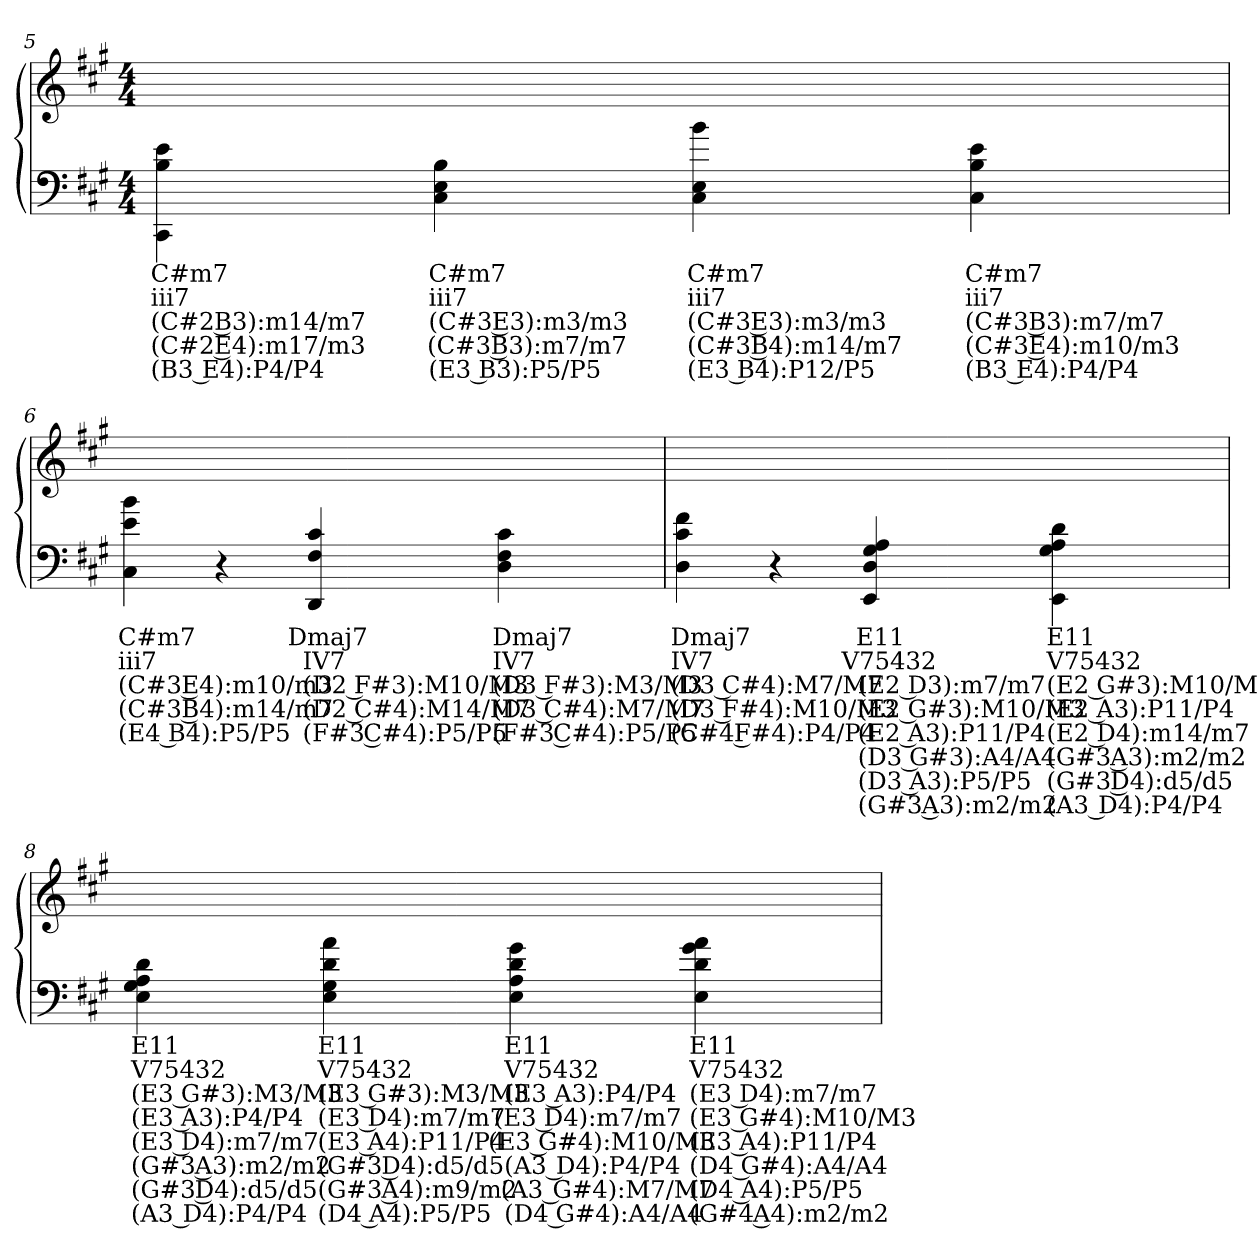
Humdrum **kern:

**kern	**text	**text	**text	**text	**text	**text	**text	**text	**kern
*part2	*part2	*part2	*part2	*part2	*part2	*part2	*part2	*part2	*part1
*staff2	*staff2	*staff2	*staff2	*staff2	*staff2	*staff2	*staff2	*staff2	*staff1
*clefF4	*	*	*	*	*	*	*	*	*clefG2
*k[f#c#g#]	*	*	*	*	*	*	*	*	*k[f#c#g#]
*A:	*	*	*	*	*	*	*	*	*A:
*M4/4	*	*	*	*	*	*	*	*	*M4/4
=5	=5	=5	=5	=5	=5	=5	=5	=5	=5
4CC# 4B 4e	C#m7	iii7	(C#2 B3):m14/m7	(C#2 E4):m17/m3	(B3 E4):P4/P4	.	.	.	1ryy
4C# 4E 4B	C#m7	iii7	(C#3 E3):m3/m3	(C#3 B3):m7/m7	(E3 B3):P5/P5	.	.	.	.
4C# 4E 4b	C#m7	iii7	(C#3 E3):m3/m3	(C#3 B4):m14/m7	(E3 B4):P12/P5	.	.	.	.
4C# 4B 4e	C#m7	iii7	(C#3 B3):m7/m7	(C#3 E4):m10/m3	(B3 E4):P4/P4	.	.	.	.
=6	=6	=6	=6	=6	=6	=6	=6	=6	=6
4C# 4e 4b	C#m7	iii7	(C#3 E4):m10/m3	(C#3 B4):m14/m7	(E4 B4):P5/P5	.	.	.	1ryy
4r	.	.	.	.	.	.	.	.	.
4DD 4F# 4c#	Dmaj7	IV7	(D2 F#3):M10/M3	(D2 C#4):M14/M7	(F#3 C#4):P5/P5	.	.	.	.
4D 4F# 4c#	Dmaj7	IV7	(D3 F#3):M3/M3	(D3 C#4):M7/M7	(F#3 C#4):P5/P5	.	.	.	.
=7	=7	=7	=7	=7	=7	=7	=7	=7	=7
4D 4c# 4f#	Dmaj7	IV7	(D3 C#4):M7/M7	(D3 F#4):M10/M3	(C#4 F#4):P4/P4	.	.	.	1ryy
4r	.	.	.	.	.	.	.	.	.
4EE 4D 4G# 4A	E11	V75432	(E2 D3):m7/m7	(E2 G#3):M10/M3	(E2 A3):P11/P4	(D3 G#3):A4/A4	(D3 A3):P5/P5	(G#3 A3):m2/m2	.
4EE 4G# 4A 4d	E11	V75432	(E2 G#3):M10/M3	(E2 A3):P11/P4	(E2 D4):m14/m7	(G#3 A3):m2/m2	(G#3 D4):d5/d5	(A3 D4):P4/P4	.
=8	=8	=8	=8	=8	=8	=8	=8	=8	=8
4E 4G# 4A 4d	E11	V75432	(E3 G#3):M3/M3	(E3 A3):P4/P4	(E3 D4):m7/m7	(G#3 A3):m2/m2	(G#3 D4):d5/d5	(A3 D4):P4/P4	1ryy
4E 4G# 4d 4a	E11	V75432	(E3 G#3):M3/M3	(E3 D4):m7/m7	(E3 A4):P11/P4	(G#3 D4):d5/d5	(G#3 A4):m9/m2	(D4 A4):P5/P5	.
4E 4A 4d 4g#	E11	V75432	(E3 A3):P4/P4	(E3 D4):m7/m7	(E3 G#4):M10/M3	(A3 D4):P4/P4	(A3 G#4):M7/M7	(D4 G#4):A4/A4	.
4E 4d 4g# 4a	E11	V75432	(E3 D4):m7/m7	(E3 G#4):M10/M3	(E3 A4):P11/P4	(D4 G#4):A4/A4	(D4 A4):P5/P5	(G#4 A4):m2/m2	.
=	=	=	=	=	=	=	=	=	=
*-	*-	*-	*-	*-	*-	*-	*-	*-	*-
